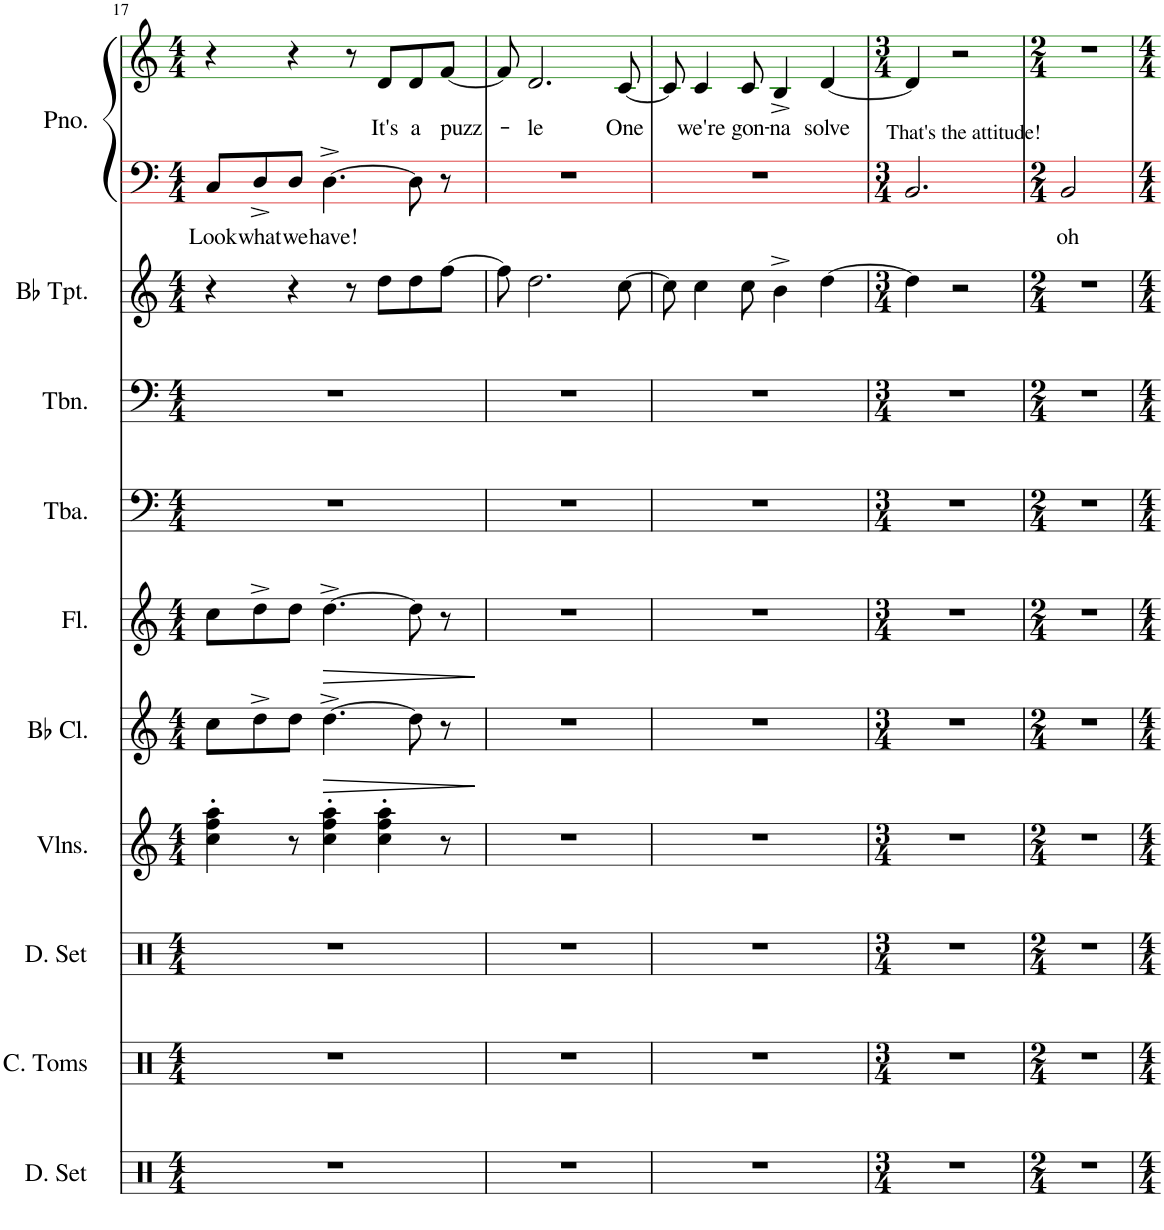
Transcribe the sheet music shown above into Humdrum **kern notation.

**kern	**kern	**kern	**kern	**kern	**dynam	**kern	**dynam	**kern	**kern	**kern	**kern	**text	**kern	**text
*part10	*part9	*part8	*part7	*part6	*part6	*part5	*part5	*part4	*part3	*part2	*part1	*part1	*part1	*part1
*staff11	*staff10	*staff9	*staff8	*staff7	*staff7	*staff6	*staff6	*staff5	*staff4	*staff3	*staff2	*staff2	*staff1	*staff1
*I"Drumset	*I"Concert Toms	*I"Drumset	*I"Violins	*I"Bb Clarinet	*	*I"Flute	*	*I"Tuba	*I"Trombone	*I"Bb Trumpet	*I"Piano	*	*	*
*I'D. Set	*I'C. Toms	*I'D. Set	*I'Vlns.	*I'Bb Cl.	*	*I'Fl.	*	*I'Tba.	*I'Tbn.	*I'Bb Tpt.	*I'Pno.	*	*	*
!!LO:PB:g=z
*clefX	*clefX	*clefX	*clefG2	*clefG2	*	*clefG2	*	*clefF4	*clefF4	*clefG2	*clefF4	*	*clefG2	*
*	*	*	*	*ITrd1c2	*	*	*	*	*	*ITrd1c2	*	*	*	*
*k[]	*k[]	*k[]	*k[]	*k[]	*	*k[]	*	*k[]	*k[]	*k[]	*k[]	*	*k[]	*
*M4/4	*M4/4	*M4/4	*M4/4	*M4/4	*	*M4/4	*	*M4/4	*M4/4	*M4/4	*M4/4	*	*M4/4	*
=17	=17	=17	=17	=17	=17	=17	=17	=17	=17	=17	=17	=17	=17	=17
!	!	!	!	!	!	!	!	!	!	!	!	!LO:LY:b	!	!
1r	1r	1r	4cc\' 4ff\' 4aa\'	8cc\L	.	8cc\L	.	1r	1r	4r	8C/L	Look	4r	.
!	!	!	!	!	!	!	!	!	!	!	!	!LO:LY:b	!	!
.	.	.	.	8dd^\	.	8dd^\	.	.	.	.	8D^/	what	.	.
!	!	!	!	!	!	!	!	!	!	!	!	!LO:LY:b	!	!
.	.	.	8r	8dd\J	.	8dd\J	.	.	.	4r	8D/J	we	4r	.
!	!	!	!	!	!LO:HP:b	!	!LO:HP:b	!	!	!	!	!LO:LY:b	!	!
.	.	.	4cc\' 4ff\' 4aa\'	[4.dd^\	>	[4.dd^\	>	.	.	.	[4.D^\	have!	.	.
.	.	.	.	.	.	.	.	.	.	8r	.	.	8r	.
!	!	!	!	!	!	!	!	!	!	!	!	!	!	!LO:LY:b
.	.	.	4cc\' 4ff\' 4aa\'	.	.	.	.	.	.	8dd\L	.	.	8d/L	It's
!	!	!	!	!	!	!	!	!	!	!	!	!	!	!LO:LY:b
.	.	.	.	8dd\]	.	8dd\]	.	.	.	8dd\	8D\]	.	8d/	a
!	!	!	!	!	!	!	!	!	!	!	!	!	!	!LO:LY:b
.	.	.	8r	8r	.	8r	.	.	.	[8ff\J	8r	.	[8f/J	puzz-
.	.	.	.	.	]	.	]	.	.	.	.	.	.	.
=18	=18	=18	=18	=18	=18	=18	=18	=18	=18	=18	=18	=18	=18	=18
1r	1r	1r	1r	1r	.	1r	.	1r	1r	8ff\]	1r	.	8f/]	.
!	!	!	!	!	!	!	!	!	!	!	!	!	!	!LO:LY:b
.	.	.	.	.	.	.	.	.	.	2.dd\	.	.	2.d/	-le
!	!	!	!	!	!	!	!	!	!	!	!	!	!	!LO:LY:b
.	.	.	.	.	.	.	.	.	.	[8cc\	.	.	[8c/	One
=19	=19	=19	=19	=19	=19	=19	=19	=19	=19	=19	=19	=19	=19	=19
1r	1r	1r	1r	1r	.	1r	.	1r	1r	8cc\]	1r	.	8c/]	.
!	!	!	!	!	!	!	!	!	!	!	!	!	!	!LO:LY:b
.	.	.	.	.	.	.	.	.	.	4cc\	.	.	4c/	we're
!	!	!	!	!	!	!	!	!	!	!	!	!	!	!LO:LY:b
.	.	.	.	.	.	.	.	.	.	8cc\	.	.	8c/	gon-
!	!	!	!	!	!	!	!	!	!	!	!	!	!	!LO:LY:b
.	.	.	.	.	.	.	.	.	.	4b^\	.	.	4B^/	-na
!	!	!	!	!	!	!	!	!	!	!	!	!	!	!LO:LY:b
.	.	.	.	.	.	.	.	.	.	[4dd\	.	.	[4d/	solve
=20	=20	=20	=20	=20	=20	=20	=20	=20	=20	=20	=20	=20	=20	=20
*M3/4	*M3/4	*M3/4	*M3/4	*M3/4	*	*M3/4	*	*M3/4	*M3/4	*M3/4	*M3/4	*	*M3/4	*
!	!	!	!	!	!	!	!	!	!	!	!LO:TX:a:t=That's the attitude!	!	!	!
2.r	2.r	2.r	2.r	2.r	.	2.r	.	2.r	2.r	4dd\]	2.BB/	.	4d/]	.
.	.	.	.	.	.	.	.	.	.	2r	.	.	2r	.
=21	=21	=21	=21	=21	=21	=21	=21	=21	=21	=21	=21	=21	=21	=21
*M2/4	*M2/4	*M2/4	*M2/4	*M2/4	*	*M2/4	*	*M2/4	*M2/4	*M2/4	*M2/4	*	*M2/4	*
!	!	!	!	!	!	!	!	!	!	!	!	!LO:LY:b	!	!
2r	2r	2r	2r	2r	.	2r	.	2r	2r	2r	2BB/	oh	2r	.
=	=	=	=	=	=	=	=	=	=	=	=	=	=	=
*-	*-	*-	*-	*-	*-	*-	*-	*-	*-	*-	*-	*-	*-	*-
